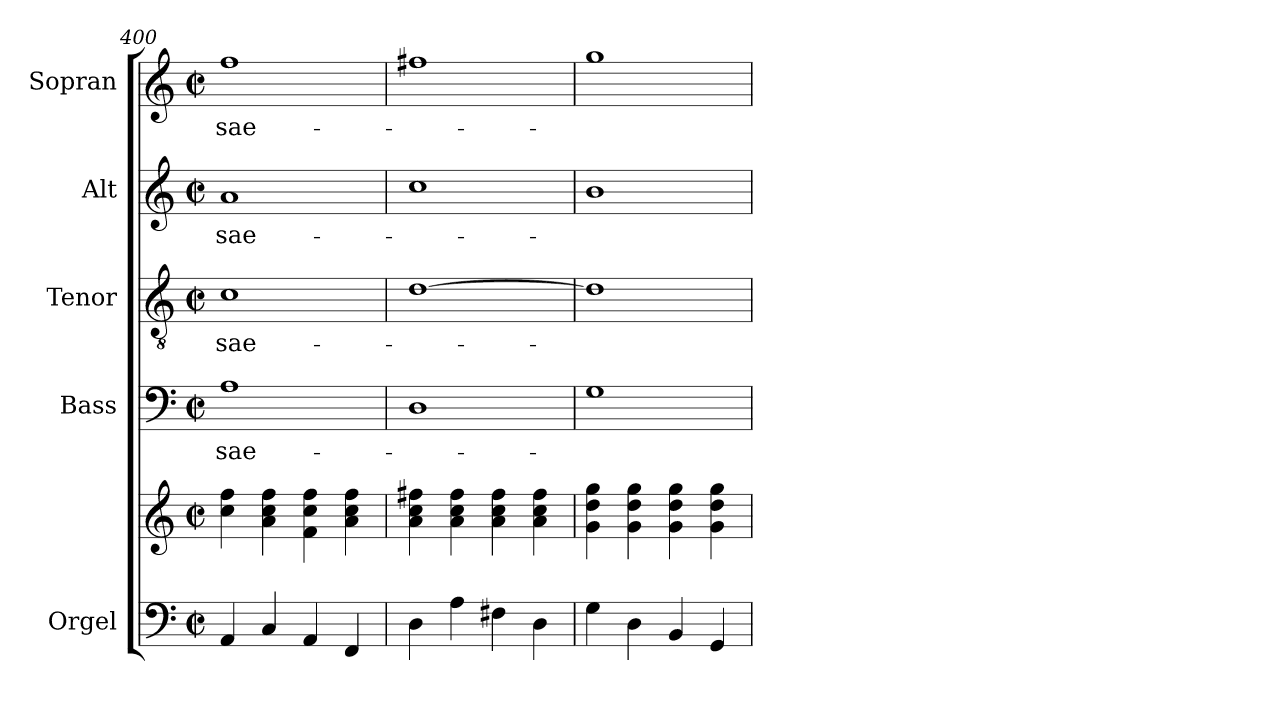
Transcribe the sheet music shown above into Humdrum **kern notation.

**kern	**kern	**kern	**text	**kern	**text	**kern	**text	**kern	**text
*part5	*part5	*part4	*part4	*part3	*part3	*part2	*part2	*part1	*part1
*staff6	*staff5	*staff4	*staff4	*staff3	*staff3	*staff2	*staff2	*staff1	*staff1
*I"Orgel	*	*I"Bass	*	*I"Tenor	*	*I"Alt	*	*I"Sopran	*
*I'Org.	*	*I'B.	*	*I'T.	*	*I'A.	*	*I'S.	*
!!LO:LB:g=z
*clefF4	*clefG2	*clefF4	*	*clefGv2	*	*clefG2	*	*clefG2	*
*k[]	*k[]	*k[]	*	*k[]	*	*k[]	*	*k[]	*
*C:	*C:	*C:	*	*C:	*	*C:	*	*C:	*
*M2/2	*M2/2	*M2/2	*	*M2/2	*	*M2/2	*	*M2/2	*
*met(c|)	*met(c|)	*met(c|)	*	*met(c|)	*	*met(c|)	*	*met(c|)	*
=400	=400	=400	=400	=400	=400	=400	=400	=400	=400
!	!	!	!LO:LY:b	!	!LO:LY:b	!	!LO:LY:b	!	!LO:LY:b
4AA/	4cc\ 4ff\	1A	sae-	1c	sae-	1a	sae-	1ff	sae-
4C/	4a\ 4cc\ 4ff\	.	.	.	.	.	.	.	.
4AA/	4f\ 4cc\ 4ff\	.	.	.	.	.	.	.	.
4FF/	4a\ 4cc\ 4ff\	.	.	.	.	.	.	.	.
=401	=401	=401	=401	=401	=401	=401	=401	=401	=401
4D\	4a\ 4cc\ 4ff#X\	1D	.	[1d	.	1cc	.	1ff#X	.
4A\	4a\ 4cc\ 4ff#\	.	.	.	.	.	.	.	.
4F#X\	4a\ 4cc\ 4ff#\	.	.	.	.	.	.	.	.
4D\	4a\ 4cc\ 4ff#\	.	.	.	.	.	.	.	.
=402	=402	=402	=402	=402	=402	=402	=402	=402	=402
4G\	4g\ 4dd\ 4gg\	1G	.	1d]	.	1b	.	1gg	.
4D\	4g\ 4dd\ 4gg\	.	.	.	.	.	.	.	.
4BB/	4g\ 4dd\ 4gg\	.	.	.	.	.	.	.	.
4GG/	4g\ 4dd\ 4gg\	.	.	.	.	.	.	.	.
=	=	=	=	=	=	=	=	=	=
*-	*-	*-	*-	*-	*-	*-	*-	*-	*-
